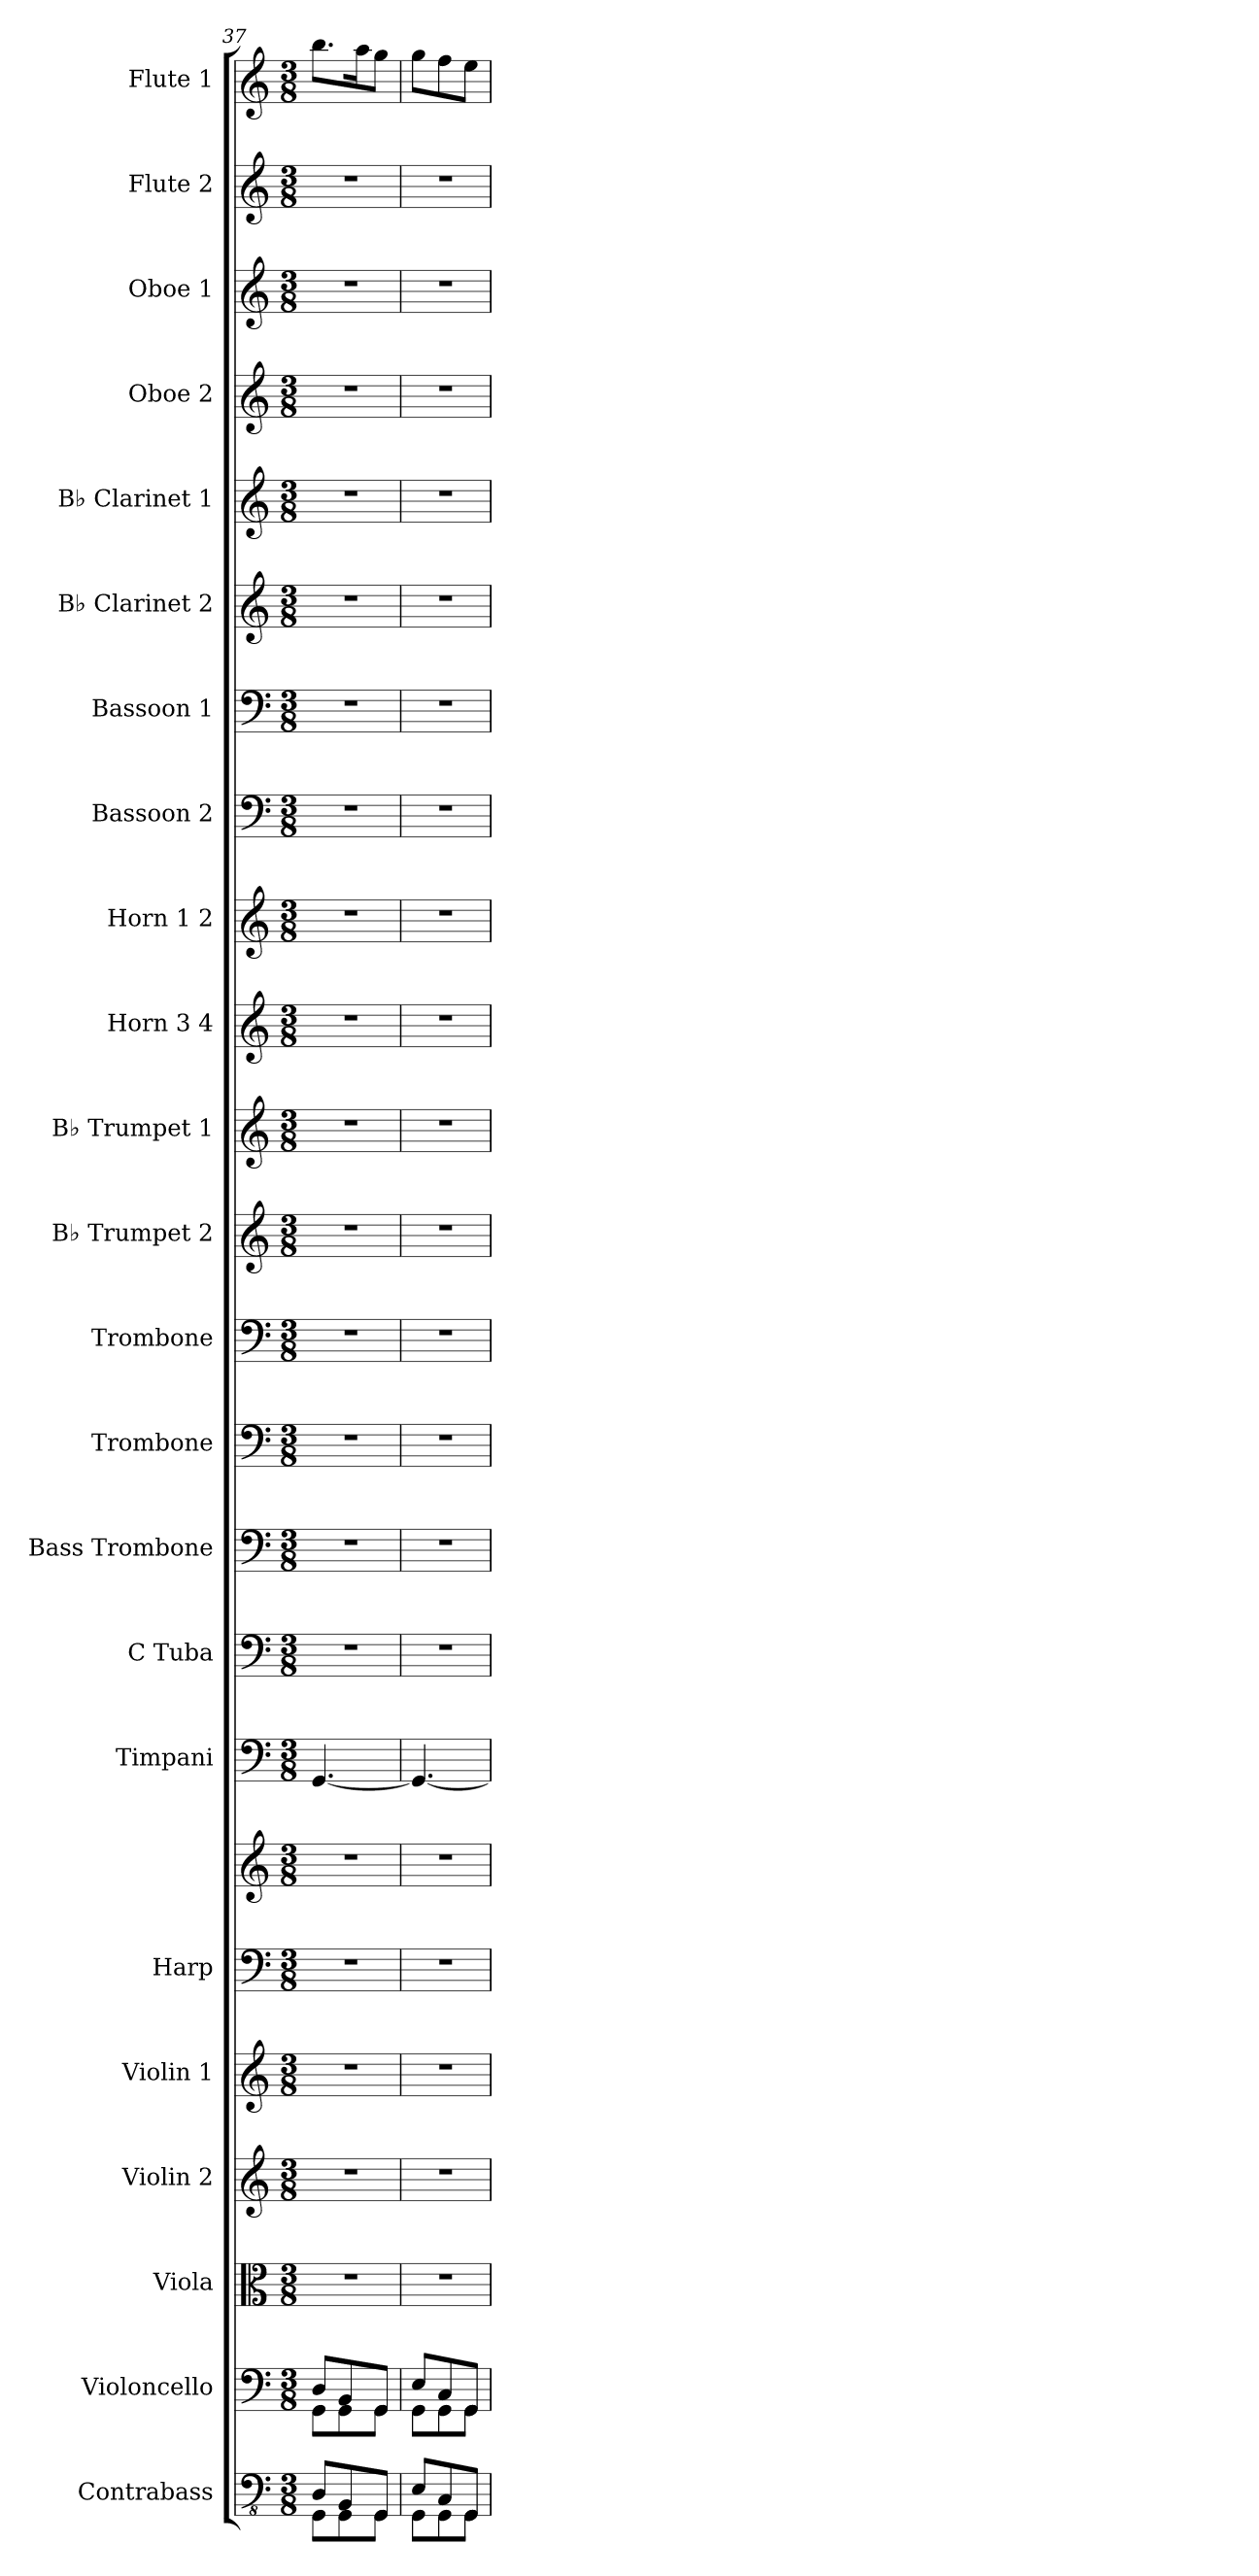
**kern	**kern	**kern	**kern	**kern	**kern	**kern	**kern	**kern	**kern	**kern	**kern	**kern	**kern	**kern	**kern	**kern	**kern	**kern	**kern	**kern	**kern	**kern	**kern
*part23	*part22	*part21	*part20	*part19	*part18	*part18	*part17	*part16	*part15	*part14	*part13	*part12	*part11	*part10	*part9	*part8	*part7	*part6	*part5	*part4	*part3	*part2	*part1
*staff24	*staff23	*staff22	*staff21	*staff20	*staff19	*staff18	*staff17	*staff16	*staff15	*staff14	*staff13	*staff12	*staff11	*staff10	*staff9	*staff8	*staff7	*staff6	*staff5	*staff4	*staff3	*staff2	*staff1
*I"Contrabass	*I"Violoncello	*I"Viola	*I"Violin 2	*I"Violin 1	*I"Harp	*	*I"Timpani	*I"C Tuba	*I"Bass Trombone	*I"Trombone	*I"Trombone	*I"B♭ Trumpet 2	*I"B♭ Trumpet 1	*I"Horn 3 4	*I"Horn 1 2	*I"Bassoon 2	*I"Bassoon 1	*I"B♭ Clarinet 2	*I"B♭ Clarinet 1	*I"Oboe 2	*I"Oboe 1	*I"Flute 2	*I"Flute 1
*I'Cbs.	*I'Vlc.	*I'Vla.	*I'Vln. 2	*I'Vln. 1	*I'Hrp.	*	*I'Timp.	*I'C Tu.	*I'B. Trb.	*I'Trb.	*I'Trb.	*I'B♭ Tpt. 2	*I'B♭ Tpt. 1	*I'Hn. 3 4	*I'Hn. 1 2	*I'Bsn. 2	*I'Bsn. 1	*I'B♭ Cl. 2	*I'B♭ Cl. 1	*I'Ob. 2	*I'Ob. 1	*I'Fl. 2	*I'Fl. 1
*clefFv4	*clefF4	*clefC3	*clefG2	*clefG2	*clefF4	*clefG2	*clefF4	*clefF4	*clefF4	*clefF4	*clefF4	*clefG2	*clefG2	*clefG2	*clefG2	*clefF4	*clefF4	*clefG2	*clefG2	*clefG2	*clefG2	*clefG2	*clefG2
*	*	*	*	*	*	*	*	*	*	*	*	*ITrd1c2	*ITrd1c2	*ITrd4c7	*ITrd4c7	*	*	*ITrd1c2	*ITrd1c2	*	*	*	*
*k[]	*k[]	*k[]	*k[]	*k[]	*k[]	*k[]	*k[]	*k[]	*k[]	*k[]	*k[]	*k[b-e-]	*k[b-e-]	*k[b-]	*k[b-]	*k[]	*k[]	*k[b-e-]	*k[b-e-]	*k[]	*k[]	*k[]	*k[]
*C:	*C:	*C:	*C:	*C:	*C:	*C:	*C:	*C:	*C:	*C:	*C:	*B-:	*B-:	*F:	*F:	*C:	*C:	*B-:	*B-:	*C:	*C:	*C:	*C:
*M3/8	*M3/8	*M3/8	*M3/8	*M3/8	*M3/8	*M3/8	*M3/8	*M3/8	*M3/8	*M3/8	*M3/8	*M3/8	*M3/8	*M3/8	*M3/8	*M3/8	*M3/8	*M3/8	*M3/8	*M3/8	*M3/8	*M3/8	*M3/8
=37	=37	=37	=37	=37	=37	=37	=37	=37	=37	=37	=37	=37	=37	=37	=37	=37	=37	=37	=37	=37	=37	=37	=37
*^	*^	*	*	*	*	*	*	*	*	*	*	*	*	*	*	*	*	*	*	*	*	*	*
8DD/L	8GGG\L	8D/L	8GG\L	4.r	4.r	4.r	4.r	4.r	[4.GG/	4.r	4.r	4.r	4.r	4.r	4.r	4.r	4.r	4.r	4.r	4.r	4.r	4.r	4.r	4.r	8.bb\L
8BBB/	8GGG\	8BB/	8GG\	.	.	.	.	.	.	.	.	.	.	.	.	.	.	.	.	.	.	.	.	.	.
.	.	.	.	.	.	.	.	.	.	.	.	.	.	.	.	.	.	.	.	.	.	.	.	.	16aa\K
8GGG/J	8GGG\J	8GG/J	8GG\J	.	.	.	.	.	.	.	.	.	.	.	.	.	.	.	.	.	.	.	.	.	8gg\J
=38	=38	=38	=38	=38	=38	=38	=38	=38	=38	=38	=38	=38	=38	=38	=38	=38	=38	=38	=38	=38	=38	=38	=38	=38	=38
8EE/L	8GGG\L	8E/L	8GG\L	4.r	4.r	4.r	4.r	4.r	4.GG/_	4.r	4.r	4.r	4.r	4.r	4.r	4.r	4.r	4.r	4.r	4.r	4.r	4.r	4.r	4.r	8gg\L
8CC/	8GGG\	8C/	8GG\	.	.	.	.	.	.	.	.	.	.	.	.	.	.	.	.	.	.	.	.	.	8ff\
8GGG/J	8GGG\J	8GG/J	8GG\J	.	.	.	.	.	.	.	.	.	.	.	.	.	.	.	.	.	.	.	.	.	8ee\J
*v	*v	*	*	*	*	*	*	*	*	*	*	*	*	*	*	*	*	*	*	*	*	*	*	*	*
*	*v	*v	*	*	*	*	*	*	*	*	*	*	*	*	*	*	*	*	*	*	*	*	*	*
=	=	=	=	=	=	=	=	=	=	=	=	=	=	=	=	=	=	=	=	=	=	=	=
*-	*-	*-	*-	*-	*-	*-	*-	*-	*-	*-	*-	*-	*-	*-	*-	*-	*-	*-	*-	*-	*-	*-	*-
